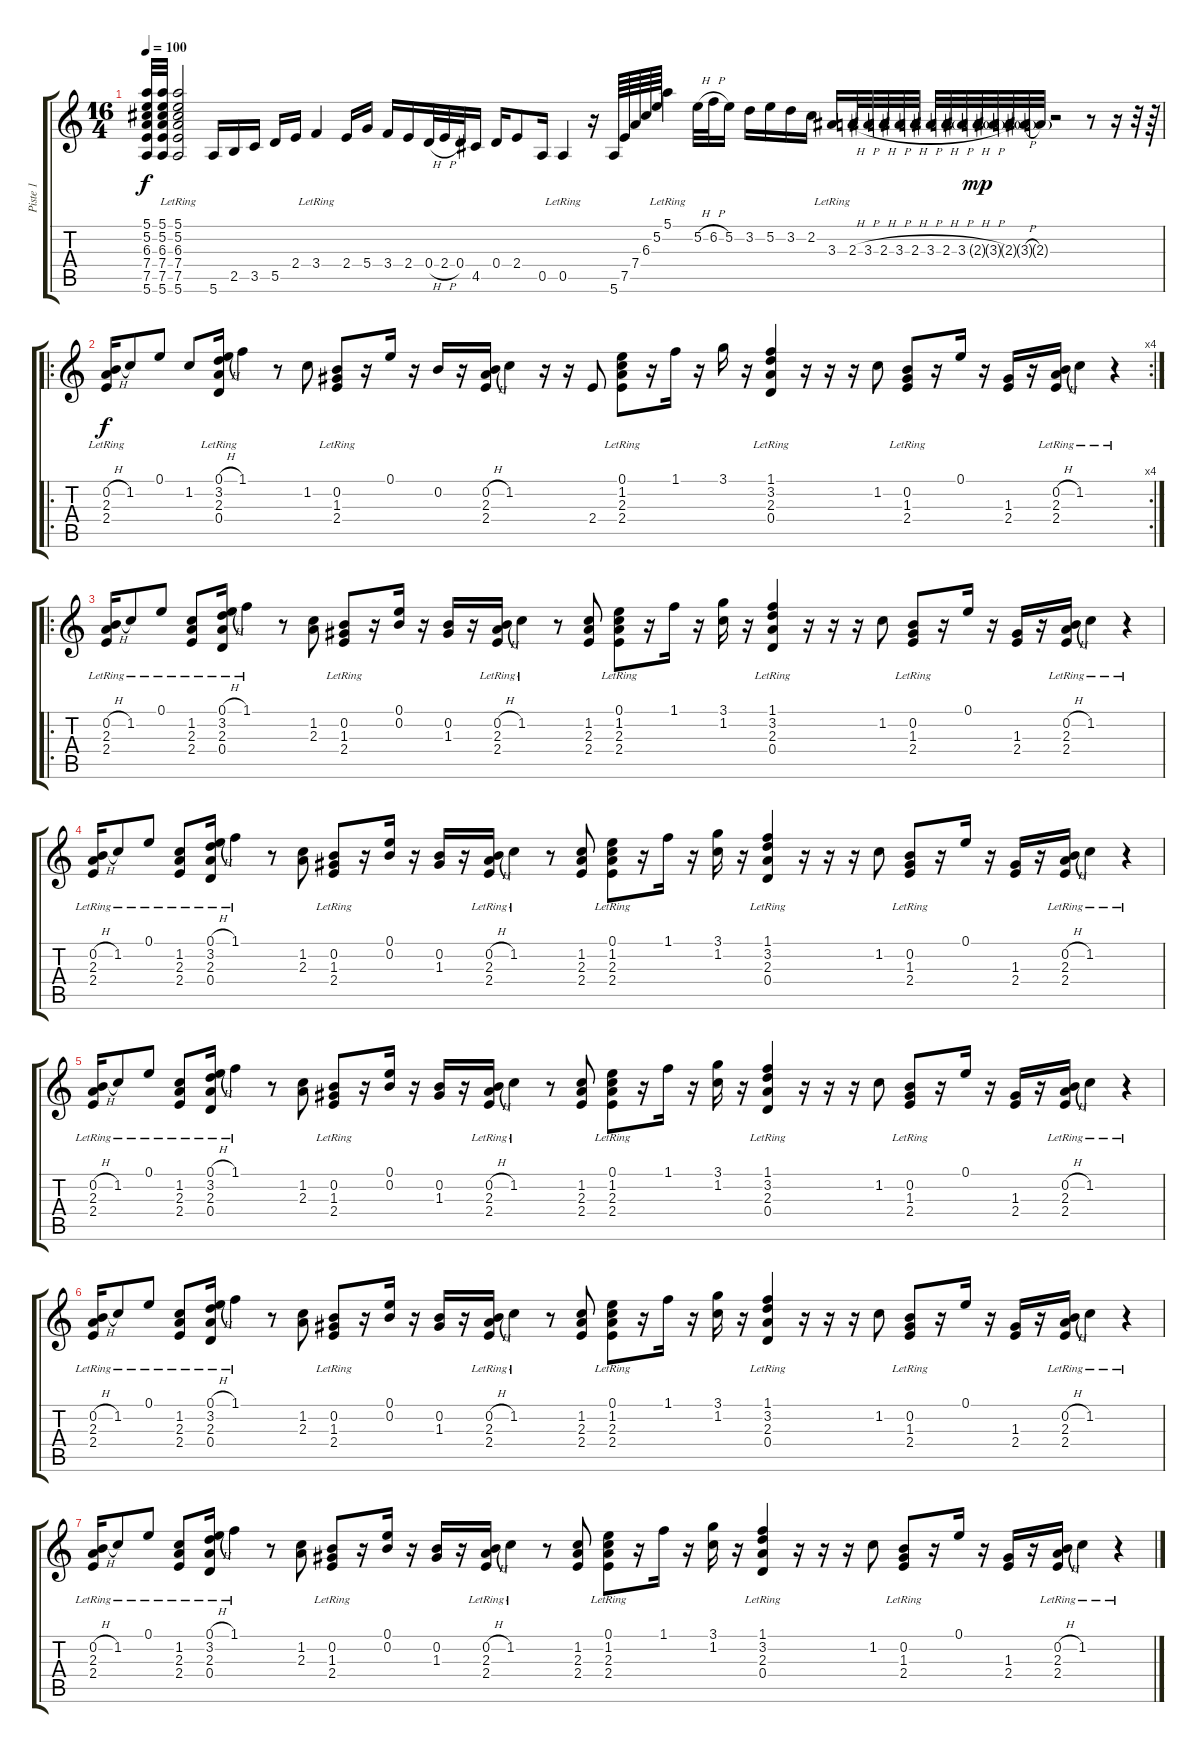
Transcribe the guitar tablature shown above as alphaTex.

\track ("Piste 1" "Piste 1") {instrument acousticguitarsteel}
\staff {score tabs}
\tuning (E4 B3 G3 D3 A2 E2) {hide}
\ts (16 4)
\tempo 100
\clef g2
\ks c
(5.1 5.2 6.3 7.4 7.5 5.6).32{dy f instrument acousticguitarsteel} (5.1 5.2 6.3 7.4 7.5 5.6).32 (5.1{lr} 5.2{lr} 6.3{lr} 7.4{lr} 7.5{lr} 5.6{lr}).2 5.6.16 2.5.16 3.5.16 5.5.16 2.4.16 3.4{lr}.4 2.4.16 5.4.16 3.4.16 2.4.16 0.4{h}.32 2.4{h}.32 0.4.32 4.5.16 0.4.16 2.4.8 0.5.16 0.5{lr}.4 r.16 5.6.64 7.5.64 7.4.64 6.3.64 5.2.64 5.1{lr}.4 5.2{h}.32 6.2{h}.32 5.2.16 3.2.16 5.2.16 3.2.16 2.2.16 3.3{lr}.16 2.3{h}.32 3.3{h}.32 2.3{h}.32 3.3{h}.32 2.3{h}.32 3.3{h}.32 2.3{h}.32 3.3{h}.32 2.3{h g}.32{dy mp} 3.3{h g}.32 2.3{g}.32 3.3{h g}.32 2.3{g}.32 r.2 r.8 r.16 r.32 r.64 |
\ro
\rc 4
(0.2{h} 2.3{lr} 2.4{lr}).16{dy f} 1.2{lr}.8 0.1.8 1.2.8 (0.1{h} 3.2{lr} 2.3{lr} 0.4{lr}).16 1.1{lr}.4 r.8 1.2.8 (0.2 1.3 2.4{lr}).8 r.16 0.1.16 r.16 0.2.16 r.16 (0.2{h} 2.3 2.4).16 1.2.4 r.16 r.16 2.4.8 (0.1 1.2{lr} 2.3{lr} 2.4{lr}).8 r.16 1.1.16 r.16 3.1.16 r.16 (1.1{lr} 3.2{lr} 2.3{lr} 0.4{lr}).4 r.16 r.16 r.16 1.2.8 (0.2{lr} 1.3{lr} 2.4{lr}).8 r.16 0.1.16 r.16 (1.3 2.4).16 r.16 (0.2{h} 2.3{lr} 2.4{lr}).16 1.2{lr}.4 r.4 |
\ro
(0.2{h} 2.3{lr} 2.4{lr}).16 1.2{lr}.8 0.1{lr}.8 (1.2 2.3{lr} 2.4).8 (0.1{h} 3.2{lr} 2.3{lr} 0.4{lr}).16 1.1{lr}.4 r.8 (1.2 2.3).8 (0.2{lr} 1.3{lr} 2.4{lr}).8 r.16 (0.1 0.2).16 r.16 (0.2 1.3).16 r.16 (0.2{h} 2.3{lr} 2.4{lr}).16 1.2{lr}.4 r.8 (1.2 2.3 2.4).8 (0.1{lr} 1.2{lr} 2.3{lr} 2.4{lr}).8 r.16 1.1.16 r.16 (3.1 1.2).16 r.16 (1.1{lr} 3.2{lr} 2.3{lr} 0.4{lr}).4 r.16 r.16 r.16 1.2.8 (0.2{lr} 1.3{lr} 2.4{lr}).8 r.16 0.1.16 r.16 (1.3 2.4).16 r.16 (0.2{h} 2.3{lr} 2.4{lr}).16 1.2{lr}.4 r.4 |
(0.2{h} 2.3{lr} 2.4{lr}).16 1.2{lr}.8 0.1{lr}.8 (1.2 2.3{lr} 2.4).8 (0.1{h} 3.2{lr} 2.3{lr} 0.4{lr}).16 1.1{lr}.4 r.8 (1.2 2.3).8 (0.2{lr} 1.3{lr} 2.4{lr}).8 r.16 (0.1 0.2).16 r.16 (0.2 1.3).16 r.16 (0.2{h} 2.3{lr} 2.4{lr}).16 1.2{lr}.4 r.8 (1.2 2.3 2.4).8 (0.1{lr} 1.2{lr} 2.3{lr} 2.4{lr}).8 r.16 1.1.16 r.16 (3.1 1.2).16 r.16 (1.1{lr} 3.2{lr} 2.3{lr} 0.4{lr}).4 r.16 r.16 r.16 1.2.8 (0.2{lr} 1.3{lr} 2.4{lr}).8 r.16 0.1.16 r.16 (1.3 2.4).16 r.16 (0.2{h} 2.3{lr} 2.4{lr}).16 1.2{lr}.4 r.4 |
(0.2{h} 2.3{lr} 2.4{lr}).16 1.2{lr}.8 0.1{lr}.8 (1.2 2.3{lr} 2.4).8 (0.1{h} 3.2{lr} 2.3{lr} 0.4{lr}).16 1.1{lr}.4 r.8 (1.2 2.3).8 (0.2{lr} 1.3{lr} 2.4{lr}).8 r.16 (0.1 0.2).16 r.16 (0.2 1.3).16 r.16 (0.2{h} 2.3{lr} 2.4{lr}).16 1.2{lr}.4 r.8 (1.2 2.3 2.4).8 (0.1{lr} 1.2{lr} 2.3{lr} 2.4{lr}).8 r.16 1.1.16 r.16 (3.1 1.2).16 r.16 (1.1{lr} 3.2{lr} 2.3{lr} 0.4{lr}).4 r.16 r.16 r.16 1.2.8 (0.2{lr} 1.3{lr} 2.4{lr}).8 r.16 0.1.16 r.16 (1.3 2.4).16 r.16 (0.2{h} 2.3{lr} 2.4{lr}).16 1.2{lr}.4 r.4 |
(0.2{h} 2.3{lr} 2.4{lr}).16 1.2{lr}.8 0.1{lr}.8 (1.2 2.3{lr} 2.4).8 (0.1{h} 3.2{lr} 2.3{lr} 0.4{lr}).16 1.1{lr}.4 r.8 (1.2 2.3).8 (0.2{lr} 1.3{lr} 2.4{lr}).8 r.16 (0.1 0.2).16 r.16 (0.2 1.3).16 r.16 (0.2{h} 2.3{lr} 2.4{lr}).16 1.2{lr}.4 r.8 (1.2 2.3 2.4).8 (0.1{lr} 1.2{lr} 2.3{lr} 2.4{lr}).8 r.16 1.1.16 r.16 (3.1 1.2).16 r.16 (1.1{lr} 3.2{lr} 2.3{lr} 0.4{lr}).4 r.16 r.16 r.16 1.2.8 (0.2{lr} 1.3{lr} 2.4{lr}).8 r.16 0.1.16 r.16 (1.3 2.4).16 r.16 (0.2{h} 2.3{lr} 2.4{lr}).16 1.2{lr}.4 r.4 |
(0.2{h} 2.3{lr} 2.4{lr}).16 1.2{lr}.8 0.1{lr}.8 (1.2 2.3{lr} 2.4).8 (0.1{h} 3.2{lr} 2.3{lr} 0.4{lr}).16 1.1{lr}.4 r.8 (1.2 2.3).8 (0.2{lr} 1.3{lr} 2.4{lr}).8 r.16 (0.1 0.2).16 r.16 (0.2 1.3).16 r.16 (0.2{h} 2.3{lr} 2.4{lr}).16 1.2{lr}.4 r.8 (1.2 2.3 2.4).8 (0.1{lr} 1.2{lr} 2.3{lr} 2.4{lr}).8 r.16 1.1.16 r.16 (3.1 1.2).16 r.16 (1.1{lr} 3.2{lr} 2.3{lr} 0.4{lr}).4 r.16 r.16 r.16 1.2.8 (0.2{lr} 1.3{lr} 2.4{lr}).8 r.16 0.1.16 r.16 (1.3 2.4).16 r.16 (0.2{h} 2.3{lr} 2.4{lr}).16 1.2{lr}.4 r.4
